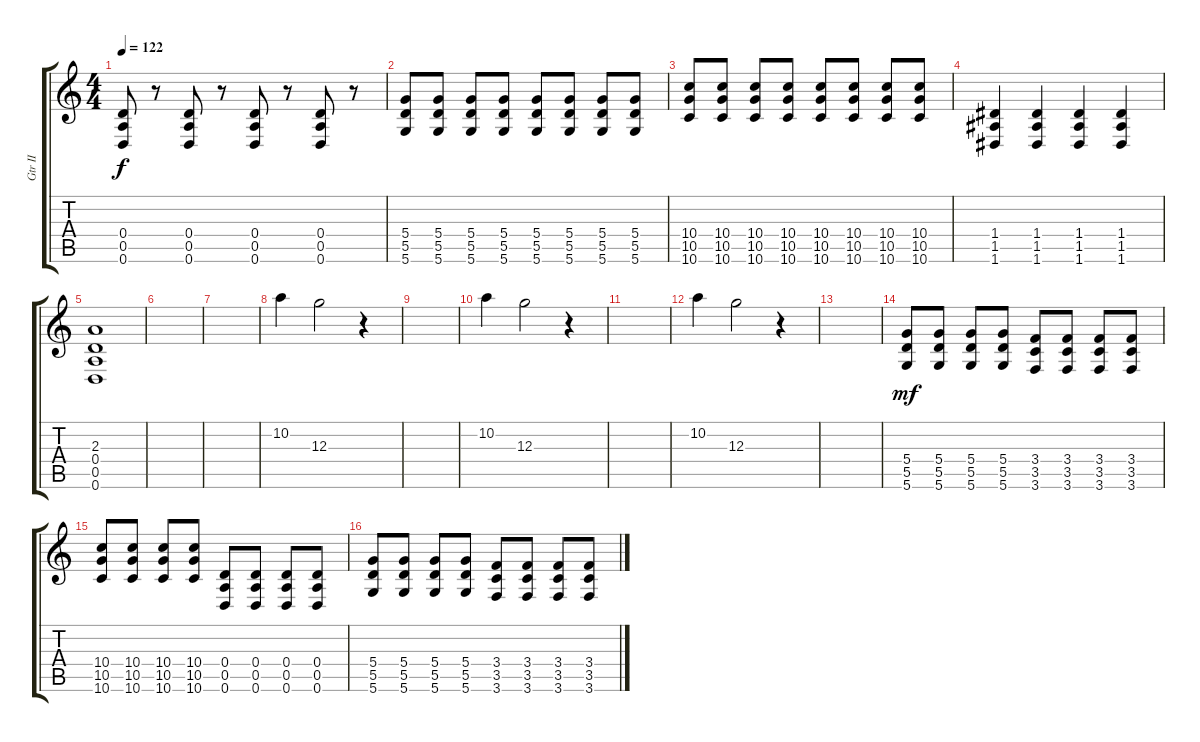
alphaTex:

\track ("Gtr II" "Gtr II") {instrument overdrivenguitar}
\staff {score tabs}
\tuning (E4 B3 G3 D3 A2 D2) {hide}
\ts (4 4)
\tempo 122
\clef g2
\ks c
(0.4 0.5 0.6).8{dy f} r.8 (0.4 0.5 0.6).8 r.8 (0.4 0.5 0.6).8 r.8 (0.4 0.5 0.6).8 r.8 |
(5.4 5.5 5.6).8 (5.4 5.5 5.6).8 (5.4 5.5 5.6).8 (5.4 5.5 5.6).8 (5.4 5.5 5.6).8 (5.4 5.5 5.6).8 (5.4 5.5 5.6).8 (5.4 5.5 5.6).8 |
(10.4 10.5 10.6).8 (10.4 10.5 10.6).8 (10.4 10.5 10.6).8 (10.4 10.5 10.6).8 (10.4 10.5 10.6).8 (10.4 10.5 10.6).8 (10.4 10.5 10.6).8 (10.4 10.5 10.6).8 |
(1.4 1.5 1.6).4 (1.4 1.5 1.6).4 (1.4 1.5 1.6).4 (1.4 1.5 1.6).4 |
(2.3 0.4 0.5 0.6).1 |
|
|
10.2.4 12.3.2 r.4 |
|
10.2.4 12.3.2 r.4 |
|
10.2.4 12.3.2 r.4 |
|
(5.4 5.5 5.6).8{dy mf} (5.4 5.5 5.6).8 (5.4 5.5 5.6).8 (5.4 5.5 5.6).8 (3.4 3.5 3.6).8 (3.4 3.5 3.6).8 (3.4 3.5 3.6).8 (3.4 3.5 3.6).8 |
(10.4 10.5 10.6).8 (10.4 10.5 10.6).8 (10.4 10.5 10.6).8 (10.4 10.5 10.6).8 (0.4 0.5 0.6).8 (0.4 0.5 0.6).8 (0.4 0.5 0.6).8 (0.4 0.5 0.6).8 |
(5.4 5.5 5.6).8 (5.4 5.5 5.6).8 (5.4 5.5 5.6).8 (5.4 5.5 5.6).8 (3.4 3.5 3.6).8 (3.4 3.5 3.6).8 (3.4 3.5 3.6).8 (3.4 3.5 3.6).8
